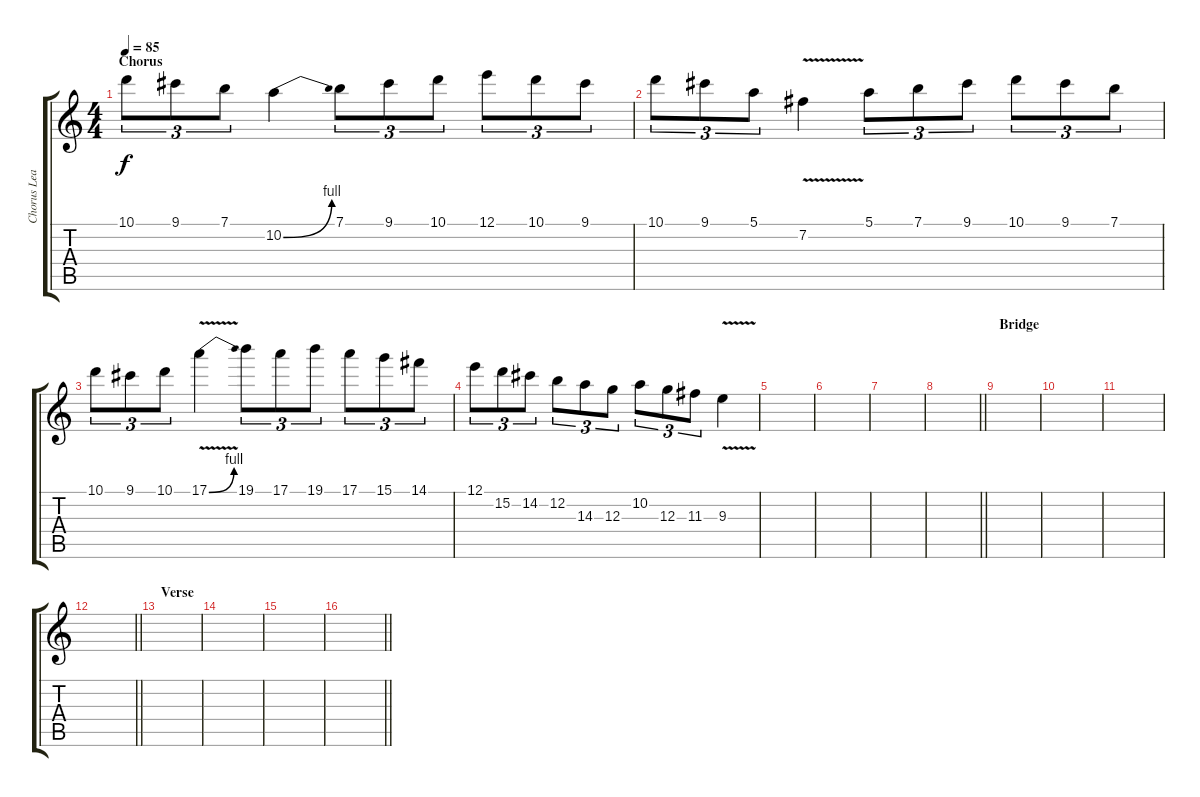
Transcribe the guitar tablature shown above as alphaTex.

\track ("Chorus Lead" "Chorus Lea") {instrument distortionguitar}
\staff {score tabs}
\tuning (E4 B3 G3 D3 A2 E2) {hide}
\ts (4 4)
\section ("" "Chorus")
\tempo 85
\clef g2
\ks c
10.1.8{tu (3 2) dy f} 9.1.8{tu (3 2)} 7.1.8{tu (3 2)} 10.2{be (bend 0 0 60 4)}.4 7.1.8{tu (3 2)} 9.1.8{tu (3 2)} 10.1.8{tu (3 2)} 12.1.8{tu (3 2)} 10.1.8{tu (3 2)} 9.1.8{tu (3 2)} |
10.1.8{tu (3 2)} 9.1.8{tu (3 2)} 5.1.8{tu (3 2)} 7.2{v}.4 5.1.8{tu (3 2)} 7.1.8{tu (3 2)} 9.1.8{tu (3 2)} 10.1.8{tu (3 2)} 9.1.8{tu (3 2)} 7.1.8{tu (3 2)} |
10.1.8{tu (3 2)} 9.1.8{tu (3 2)} 10.1.8{tu (3 2)} 17.1{be (bend 0 0 60 4) v}.4 19.1.8{tu (3 2)} 17.1.8{tu (3 2)} 19.1.8{tu (3 2)} 17.1.8{tu (3 2)} 15.1.8{tu (3 2)} 14.1.8{tu (3 2)} |
12.1.8{tu (3 2)} 15.2.8{tu (3 2)} 14.2.8{tu (3 2)} 12.2.8{tu (3 2)} 14.3.8{tu (3 2)} 12.3.8{tu (3 2)} 10.2.8{tu (3 2)} 12.3.8{tu (3 2)} 11.3.8{tu (3 2)} 9.3{v}.4 |
|
|
|
\barLineRight lightlight
|
\section ("" "Bridge")
|
|
|
\barLineRight lightlight
|
\section ("" "Verse")
|
|
|
\barLineRight lightlight
